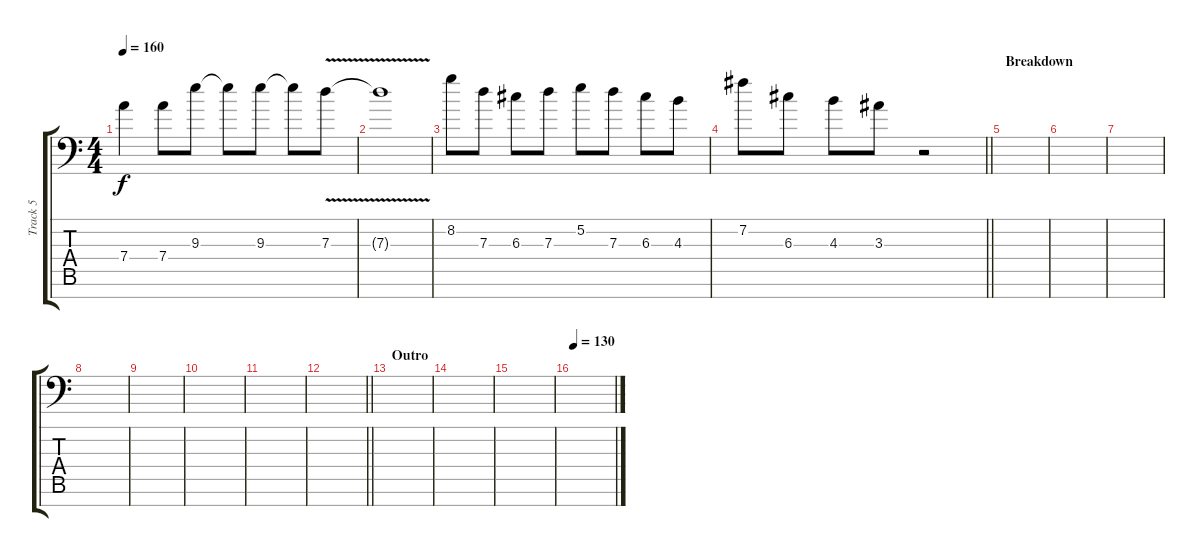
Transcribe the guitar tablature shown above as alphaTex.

\track ("Track 5" "Track 5") {instrument distortionguitar}
\staff {score tabs}
\tuning (E4 B3 G3 D3 A2 E2 C-1) {hide}
\ts (4 4)
\tempo 160
\clef f4
\ks c
7.4.4{dy f} 7.4.8 9.3.8 9.3{t}.8 9.3.8 9.3{t}.8 7.3{v}.8 |
7.3{t}.1 |
8.2.8 7.3.8 6.3.8 7.3.8 5.2.8 7.3.8 6.3.8 4.3.8 |
\barLineRight lightlight
7.2.8 6.3.8 4.3.8 3.3.8 r.2 |
\section ("" "Breakdown")
|
|
|
|
|
|
|
\barLineRight lightlight
|
\section ("" "Outro")
|
|
|
\tempo 130
